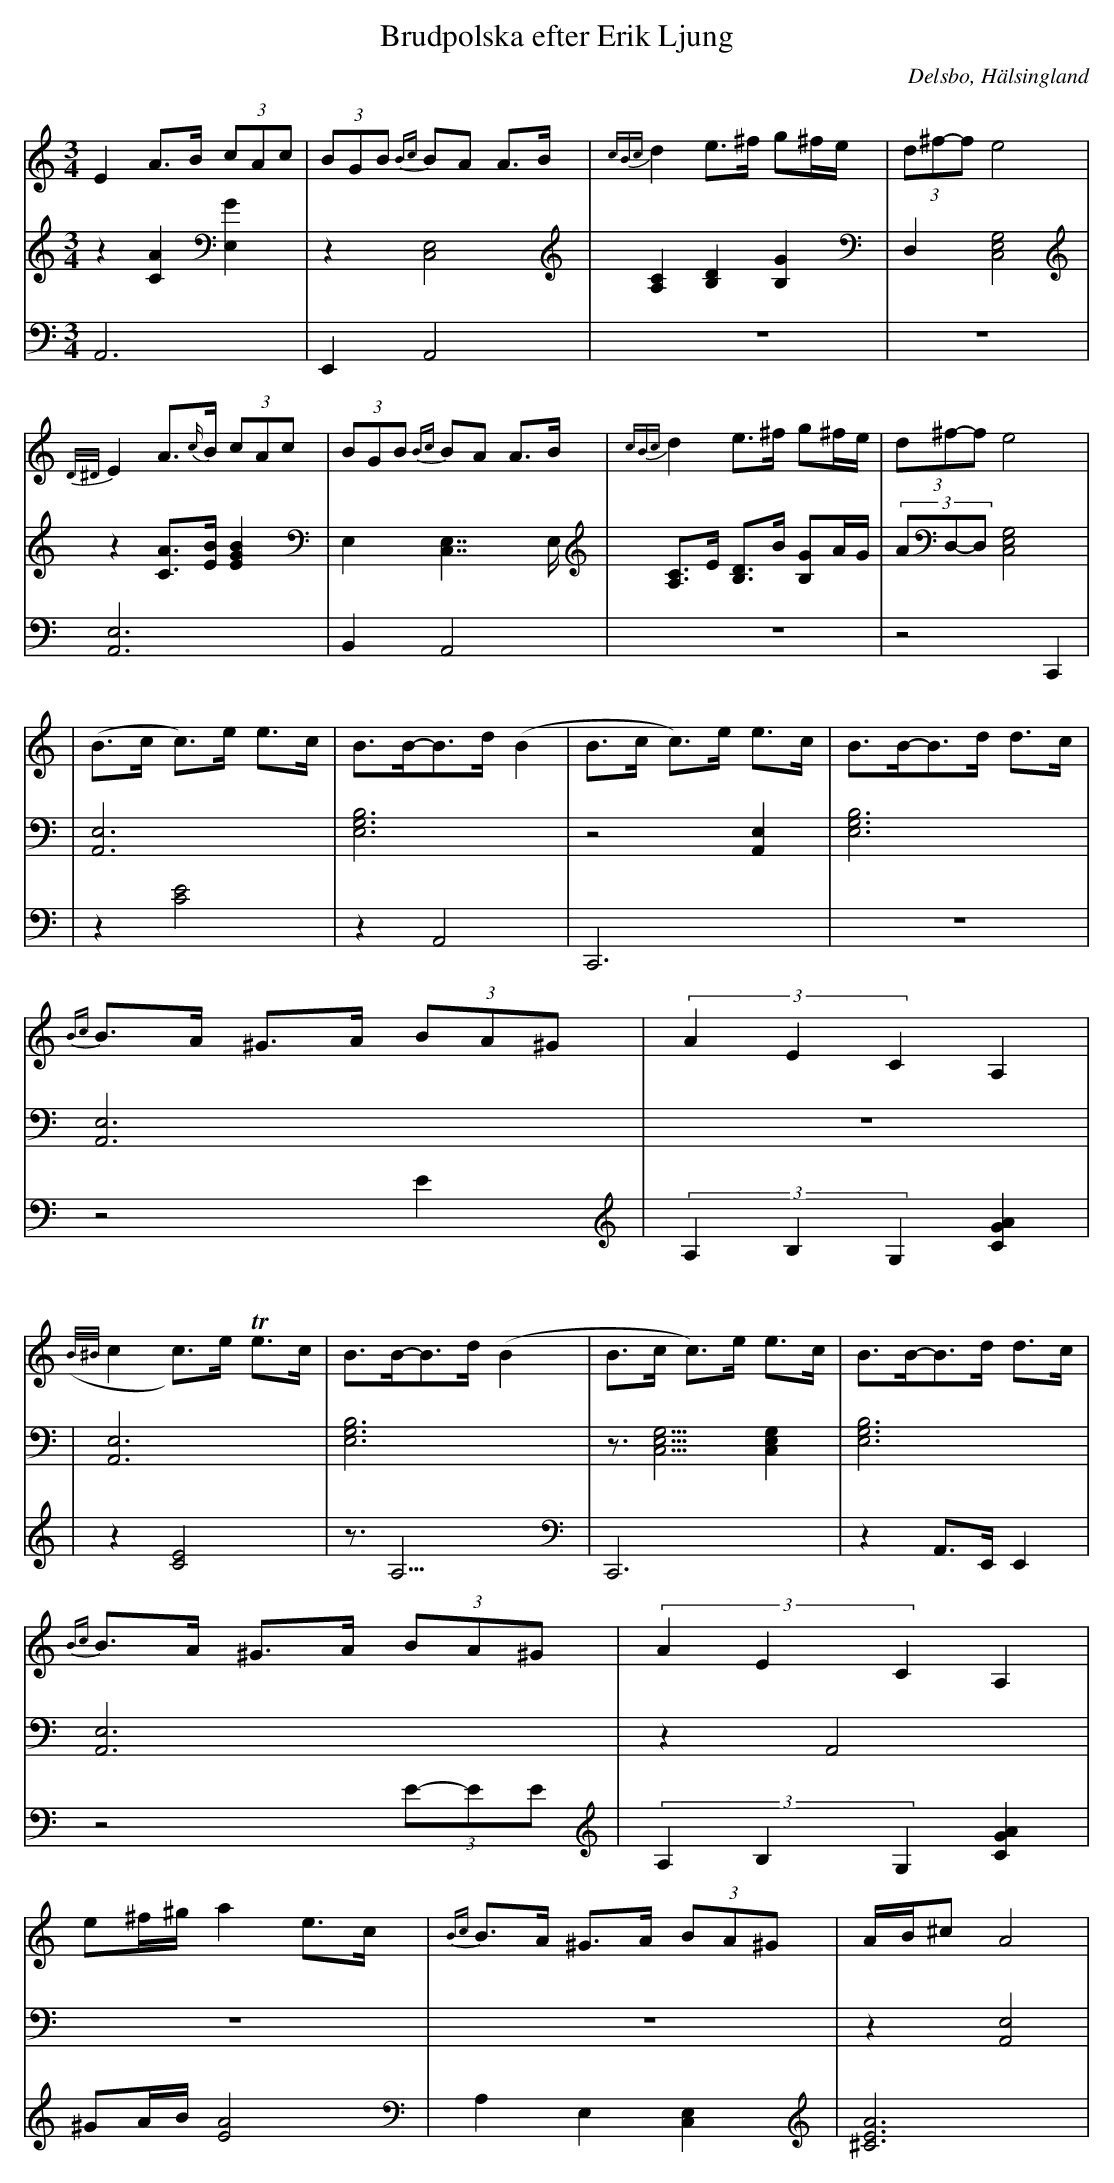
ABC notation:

X:1
T: Brudpolska efter Erik Ljung
Q: 105
O: Delsbo, Hälsingland
M: 3/4
L: 1/8
K: Am
V:1
V:2
V:3 =Merge
V:1
E2 A>B (3cAc| (3BGB {Bc}BA A>B|{cBc}d2 e>^f g^f/e/|(3d^f-f e4 |
{D/^D/}E2 A>{c/}B (3cAc| (3BGB {Bc}BA A>B|{cBc}d2 e>^f g^f/e/|(3d^f-f e4 |
|(B>c c)>e e>c|B>B-B>d (B2|B>c c)>e e>c|B>B-B>d d>c|
{Bc}B>A ^G>A (3BA^G|(3A2E2C2 A,2|
({B/^B/}c2 c)>e Te>c|B>B-B>d (B2|B>c c)>e e>c|B>B-B>d d>c|
{Bc}B>A ^G>A (3BA^G|(3A2E2C2 A,2|
e^f/^g/ a2 e>c|{Bc}B>A ^G>A (3BA^G|A/B/^c A4|
V:2
z2 [A2C2] [E,2G2]|z2 [C,4E,4]|[A,2C2] [B,2D2] [B,2G2]|D,2 [E,4G,4C,4]|
z2 [AC]>[BE] [B2E2G2]|E,2 [C,7/2E,7/2]E,/|[A,C]>E [B,D]>B [B,G]A/G/|(3AD,-D, [E,4G,4C,4]|
|[A,,6E,6]|[E,6G,6B,6]|z4[A,,2E,2]|[E,6G,6B,6]|
[A,,6E,6]|z6|
|[A,,6E,6]|[E,6G,6B,6]|z3/2[E,5/2G,5/2C,5/2] [E,2G,2C,2]|[E,6G,6B,6]|
[A,,6E,6]|z2 A,,4|
z6|z6|z2 [A,,4E,4]|
V:3
A,,6|E,,2 A,,4|z6|z6|
[A,,6E,6]|B,,2 A,,4|z6|z4  C,,2|
|z2 [C4E4]|z2 A,,4|C,,6|z6|
z4 E2|(3A,2B,2G,2 [G2A2C2]|
|z2 [C4E4]|z3<A,3|C,,6|z2 A,,>E,, E,,2|
z4 (3E-EE|(3A,2B,2G,2 [G2A2C2]|
^GA/B/ [A4E4]|A,2 E,2 [C,2E,2]|[A6^C6E6]|
